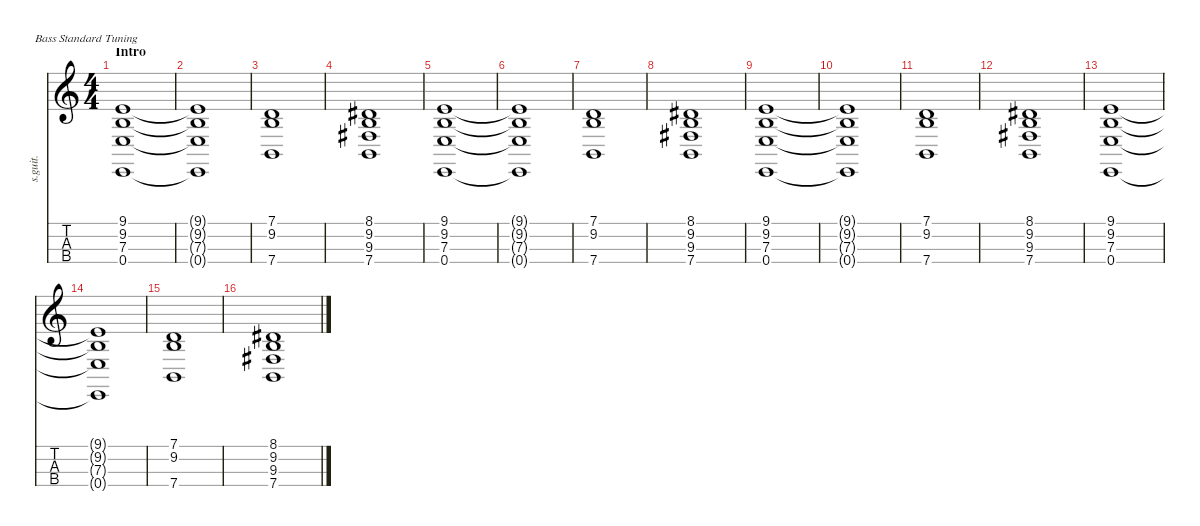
\defaultSystemsLayout 4
\hideDynamics
\bracketExtendMode nobrackets
\track ("Synthesizer Bass" "s.guit.") {instrument synthbass1}
\staff {score tabs}
\tuning (G2 D2 A1 E1)
\ts (4 4)
\beaming (8 2 2 2 2)
\section ("" "Intro")
\tempo (130 hide)
\clef g2
\ks c
(9.1 9.2 7.3 0.4).1{lyrics (0 "") lyrics (1 "") lyrics (2 "") lyrics (3 "") lyrics (4 "") dy ppp instrument synthbass1} |
(9.1{t} 9.2{t} 7.3{t} 0.4{t}).1{lyrics (0 "") lyrics (1 "") lyrics (2 "") lyrics (3 "") lyrics (4 "") dy f} |
(7.1 9.2 7.4).1{lyrics (0 "") lyrics (1 "") lyrics (2 "") lyrics (3 "") lyrics (4 "") dy ppp} |
(8.1{acc #} 9.2 9.3{acc #} 7.4).1{lyrics (0 "") lyrics (1 "") lyrics (2 "") lyrics (3 "") lyrics (4 "")} |
(9.1 9.2 7.3 0.4).1{lyrics (0 "") lyrics (1 "") lyrics (2 "") lyrics (3 "") lyrics (4 "")} |
(9.1{t} 9.2{t} 7.3{t} 0.4{t}).1{lyrics (0 "") lyrics (1 "") lyrics (2 "") lyrics (3 "") lyrics (4 "") dy f} |
(7.1 9.2 7.4).1{lyrics (0 "") lyrics (1 "") lyrics (2 "") lyrics (3 "") lyrics (4 "") dy pp} |
(8.1{acc #} 9.2 9.3{acc #} 7.4).1{lyrics (0 "") lyrics (1 "") lyrics (2 "") lyrics (3 "") lyrics (4 "")} |
(9.1 9.2 7.3 0.4).1{lyrics (0 "") lyrics (1 "") lyrics (2 "") lyrics (3 "") lyrics (4 "")} |
(9.1{t} 9.2{t} 7.3{t} 0.4{t}).1{lyrics (0 "") lyrics (1 "") lyrics (2 "") lyrics (3 "") lyrics (4 "") dy f} |
(7.1 9.2 7.4).1{lyrics (0 "") lyrics (1 "") lyrics (2 "") lyrics (3 "") lyrics (4 "") dy p} |
(8.1{acc #} 9.2 9.3{acc #} 7.4).1{lyrics (0 "") lyrics (1 "") lyrics (2 "") lyrics (3 "") lyrics (4 "")} |
(9.1 9.2 7.3 0.4).1{lyrics (0 "") lyrics (1 "") lyrics (2 "") lyrics (3 "") lyrics (4 "")} |
(9.1{t} 9.2{t} 7.3{t} 0.4{t}).1{lyrics (0 "") lyrics (1 "") lyrics (2 "") lyrics (3 "") lyrics (4 "") dy f} |
(7.1 9.2 7.4).1{lyrics (0 "") lyrics (1 "") lyrics (2 "") lyrics (3 "") lyrics (4 "") dy mp} |
(8.1{acc #} 9.2 9.3{acc #} 7.4).1{lyrics (0 "") lyrics (1 "") lyrics (2 "") lyrics (3 "") lyrics (4 "")}
